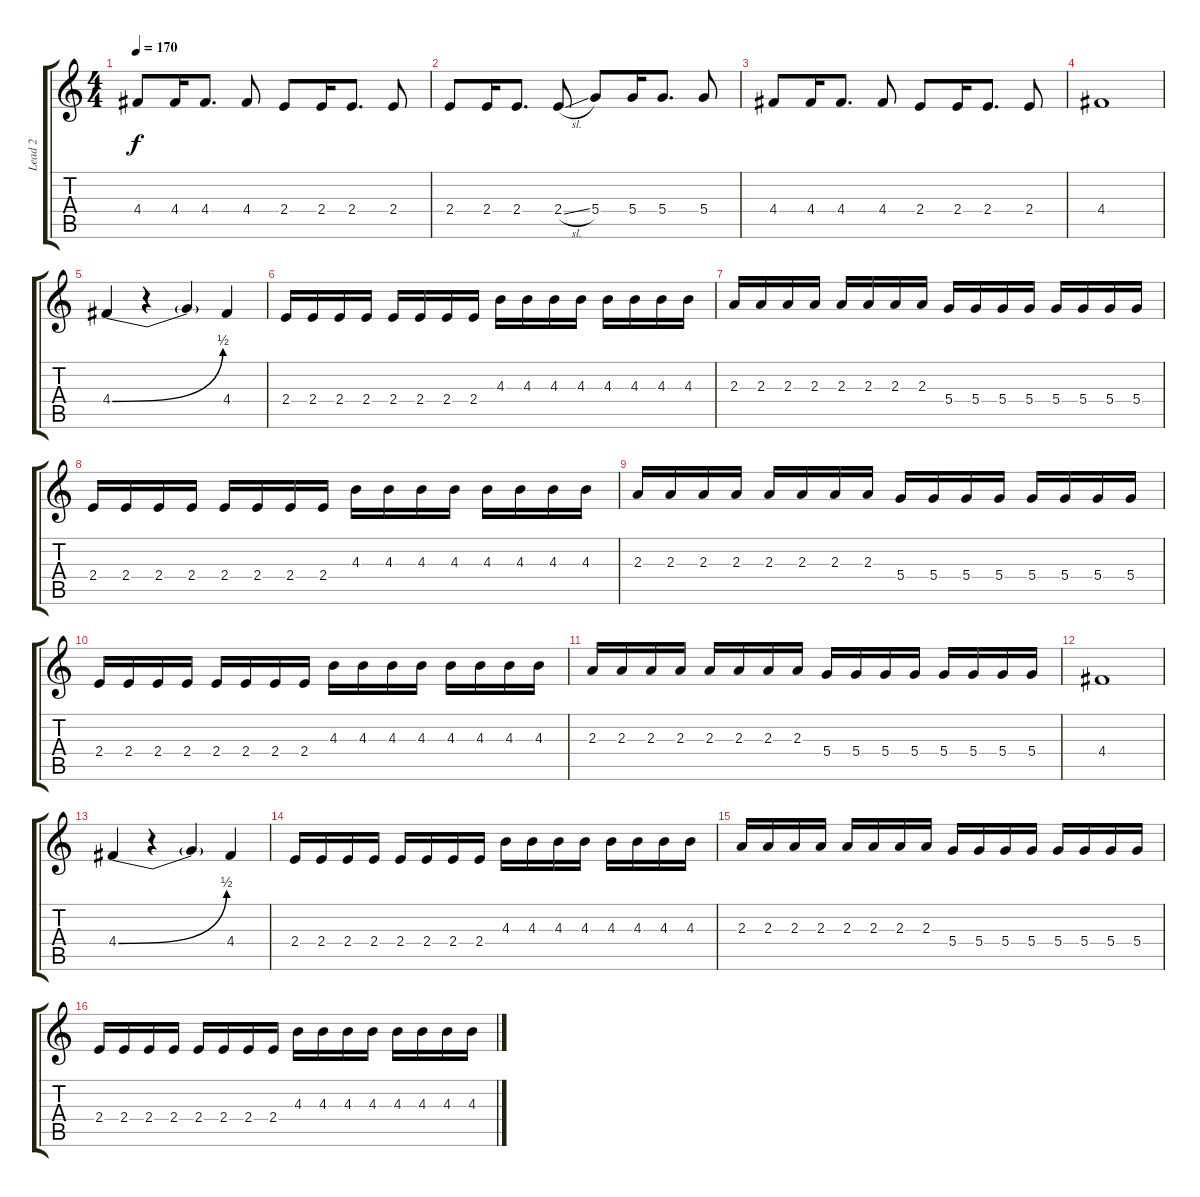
\track ("Lead 2" "Lead 2") {instrument overdrivenguitar}
\staff {score tabs}
\tuning (E4 B3 G3 D3 A2 E2) {hide}
\ts (4 4)
\tempo 170
\clef g2
\ks c
4.4.8{dy f} 4.4.16 4.4.8{d} 4.4.8 2.4.8 2.4.16 2.4.8{d} 2.4.8 |
2.4.8 2.4.16 2.4.8{d} 2.4{sl}.8 5.4.8 5.4.16 5.4.8{d} 5.4.8 |
4.4.8 4.4.16 4.4.8{d} 4.4.8 2.4.8 2.4.16 2.4.8{d} 2.4.8 |
4.4.1 |
4.4{be (bend 0 0 60 2)}.4 r.4 4.4{t}.4 4.4.4 |
2.4.16 2.4.16 2.4.16 2.4.16 2.4.16 2.4.16 2.4.16 2.4.16 4.3.16 4.3.16 4.3.16 4.3.16 4.3.16 4.3.16 4.3.16 4.3.16 |
2.3.16 2.3.16 2.3.16 2.3.16 2.3.16 2.3.16 2.3.16 2.3.16 5.4.16 5.4.16 5.4.16 5.4.16 5.4.16 5.4.16 5.4.16 5.4.16 |
2.4.16 2.4.16 2.4.16 2.4.16 2.4.16 2.4.16 2.4.16 2.4.16 4.3.16 4.3.16 4.3.16 4.3.16 4.3.16 4.3.16 4.3.16 4.3.16 |
2.3.16 2.3.16 2.3.16 2.3.16 2.3.16 2.3.16 2.3.16 2.3.16 5.4.16 5.4.16 5.4.16 5.4.16 5.4.16 5.4.16 5.4.16 5.4.16 |
2.4.16 2.4.16 2.4.16 2.4.16 2.4.16 2.4.16 2.4.16 2.4.16 4.3.16 4.3.16 4.3.16 4.3.16 4.3.16 4.3.16 4.3.16 4.3.16 |
2.3.16 2.3.16 2.3.16 2.3.16 2.3.16 2.3.16 2.3.16 2.3.16 5.4.16 5.4.16 5.4.16 5.4.16 5.4.16 5.4.16 5.4.16 5.4.16 |
4.4.1 |
4.4{be (bend 0 0 60 2)}.4 r.4 4.4{t}.4 4.4.4 |
2.4.16 2.4.16 2.4.16 2.4.16 2.4.16 2.4.16 2.4.16 2.4.16 4.3.16 4.3.16 4.3.16 4.3.16 4.3.16 4.3.16 4.3.16 4.3.16 |
2.3.16 2.3.16 2.3.16 2.3.16 2.3.16 2.3.16 2.3.16 2.3.16 5.4.16 5.4.16 5.4.16 5.4.16 5.4.16 5.4.16 5.4.16 5.4.16 |
2.4.16 2.4.16 2.4.16 2.4.16 2.4.16 2.4.16 2.4.16 2.4.16 4.3.16 4.3.16 4.3.16 4.3.16 4.3.16 4.3.16 4.3.16 4.3.16
